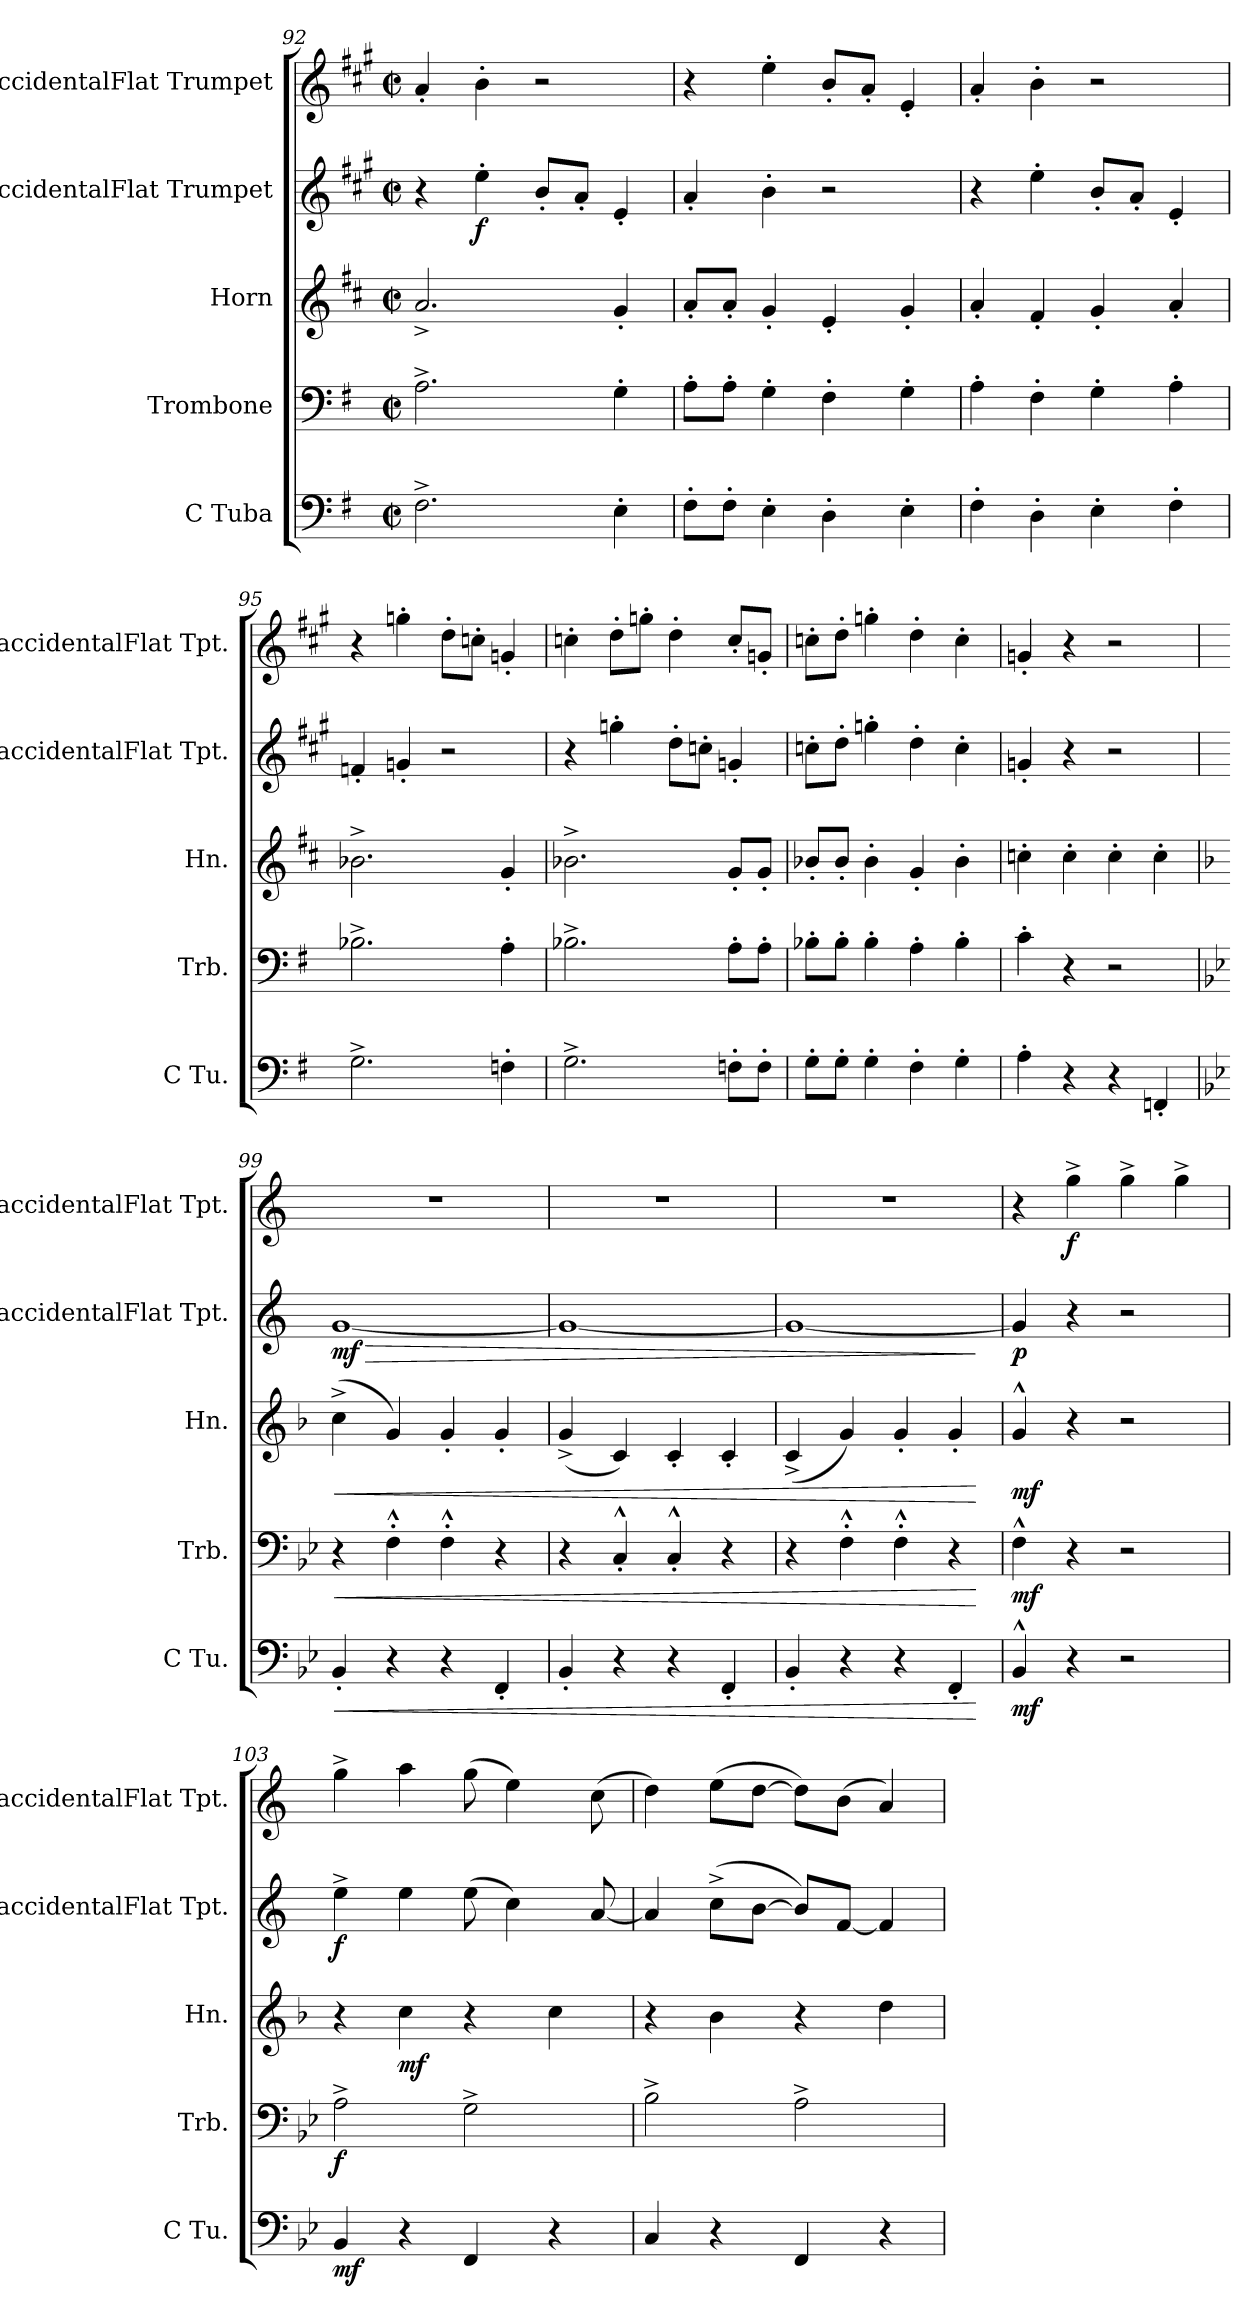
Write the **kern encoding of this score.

**kern	**dynam	**kern	**dynam	**kern	**dynam	**kern	**dynam	**kern	**dynam
*part5	*part5	*part4	*part4	*part3	*part3	*part2	*part2	*part1	*part1
*staff5	*staff5	*staff4	*staff4	*staff3	*staff3	*staff2	*staff2	*staff1	*staff1
*I"C Tuba	*	*I"Trombone	*	*I"Horn	*	*I"BaccidentalFlat Trumpet	*	*I"BaccidentalFlat Trumpet	*
*I'C Tu.	*	*I'Trb.	*	*I'Hn.	*	*I'BaccidentalFlat Tpt.	*	*I'BaccidentalFlat Tpt.	*
*clefF4	*	*clefF4	*	*clefG2	*	*clefG2	*	*clefG2	*
*	*	*	*	*ITrd4c7	*	*ITrd1c2	*	*ITrd1c2	*
*k[f#]	*	*k[f#]	*	*k[f#]	*	*k[f#]	*	*k[f#]	*
*M4/4	*	*M4/4	*	*M4/4	*	*M4/4	*	*M4/4	*
*met(c|)	*	*met(c|)	*	*met(c|)	*	*met(c|)	*	*met(c|)	*
=92	=92	=92	=92	=92	=92	=92	=92	=92	=92
2.F#^\	.	2.A^\	.	2.d^/	.	4r	.	4g'/	.
!	!	!	!	!	!	!	!LO:DY:b	!	!
.	.	.	.	.	.	4dd'\	f	4a'\	.
.	.	.	.	.	.	8a'/L	.	2r	.
.	.	.	.	.	.	8g'/J	.	.	.
4E'\	.	4G'\	.	4c'/	.	4d'/	.	.	.
=93	=93	=93	=93	=93	=93	=93	=93	=93	=93
8F#'\L	.	8A'\L	.	8d'/L	.	4g'/	.	4r	.
8F#'\J	.	8A'\J	.	8d'/J	.	.	.	.	.
4E'\	.	4G'\	.	4c'/	.	4a'\	.	4dd'\	.
4D'\	.	4F#'\	.	4A'/	.	2r	.	8a'/L	.
.	.	.	.	.	.	.	.	8g'/J	.
4E'\	.	4G'\	.	4c'/	.	.	.	4d'/	.
=94	=94	=94	=94	=94	=94	=94	=94	=94	=94
4F#'\	.	4A'\	.	4d'/	.	4r	.	4g'/	.
4D'\	.	4F#'\	.	4B'/	.	4dd'\	.	4a'\	.
4E'\	.	4G'\	.	4c'/	.	8a'/L	.	2r	.
.	.	.	.	.	.	8g'/J	.	.	.
4F#'\	.	4A'\	.	4d'/	.	4d'/	.	.	.
=95	=95	=95	=95	=95	=95	=95	=95	=95	=95
2.G^\	.	2.B-X^\	.	2.e-X^\	.	4e-X'/	.	4r	.
.	.	.	.	.	.	4fn'/	.	4ffn'\	.
.	.	.	.	.	.	2r	.	8cc'\L	.
.	.	.	.	.	.	.	.	8b-X'\J	.
4Fn'\	.	4A'\	.	4c'/	.	.	.	4fn'/	.
!!LO:LB:g=z
=96	=96	=96	=96	=96	=96	=96	=96	=96	=96
2.G^\	.	2.B-X^\	.	2.e-X^\	.	4r	.	4b-X'\	.
.	.	.	.	.	.	4ffn'\	.	8cc'\L	.
.	.	.	.	.	.	.	.	8ffn'\J	.
.	.	.	.	.	.	8cc'\L	.	4cc'\	.
.	.	.	.	.	.	8b-X'\J	.	.	.
8Fn'\L	.	8A'\L	.	8c'/L	.	4fn'/	.	8b-'/L	.
8F'\J	.	8A'\J	.	8c'/J	.	.	.	8fn'/J	.
=97	=97	=97	=97	=97	=97	=97	=97	=97	=97
8G'\L	.	8B-X'\L	.	8e-X'/L	.	8b-X'\L	.	8b-X'\L	.
8G'\J	.	8B-'\J	.	8e-'/J	.	8cc'\J	.	8cc'\J	.
4G'\	.	4B-'\	.	4e-'\	.	4ffn'\	.	4ffn'\	.
4F#'\	.	4A'\	.	4c'/	.	4cc'\	.	4cc'\	.
4G'\	.	4B-'\	.	4e-'\	.	4b-'\	.	4b-'\	.
=98	=98	=98	=98	=98	=98	=98	=98	=98	=98
4A'\	.	4c'\	.	4fn'\	.	4fn'/	.	4fn'/	.
4r	.	4r	.	4f'\	.	4r	.	4r	.
4r	.	2r	.	4f'\	.	2r	.	2r	.
4FFn'/	.	.	.	4f'\	.	.	.	.	.
=99	=99	=99	=99	=99	=99	=99	=99	=99	=99
*k[b-e-]	*	*k[b-e-]	*	*k[b-e-]	*	*k[b-e-]	*	*k[b-e-]	*
!	!LO:HP:b	!	!LO:HP:b	!	!LO:HP:b	!	!LO:HP:b	!	!
!	!	!	!	!	!	!	!LO:DY:n=1:b	!	!
4BB-'/	<	4r	<	(4f^\	<	[1f	> mf	1r	.
4r	.	4F^^'\	.	4c/)	.	.	.	.	.
4r	.	4F^^'\	.	4c'/	.	.	.	.	.
4FF'/	.	4r	.	4c'/	.	.	.	.	.
=100	=100	=100	=100	=100	=100	=100	=100	=100	=100
4BB-'/	.	4r	.	(4c^/	.	1f_	.	1r	.
4r	.	4C^^'/	.	4F/)	.	.	.	.	.
4r	.	4C^^'/	.	4F'/	.	.	.	.	.
4FF'/	.	4r	.	4F'/	.	.	.	.	.
=101	=101	=101	=101	=101	=101	=101	=101	=101	=101
4BB-'/	.	4r	.	(4F^/	.	1f_	.	1r	.
4r	.	4F^^'\	.	4c/)	.	.	.	.	.
4r	.	4F^^'\	.	4c'/	.	.	.	.	.
4FF'/	.	4r	.	4c'/	.	.	.	.	.
.	[	.	[	.	[	.	]	.	.
!!LO:PB:g=z
=102	=102	=102	=102	=102	=102	=102	=102	=102	=102
!	!LO:DY:b	!	!LO:DY:b	!	!LO:DY:b	!	!LO:DY:b	!	!
4BB-^^/	mf	4F^^\	mf	4c^^/	mf	4f/]	p	4r	.
!	!	!	!	!	!	!	!	!	!LO:DY:b
4r	.	4r	.	4r	.	4r	.	4ff^\	f
2r	.	2r	.	2r	.	2r	.	4ff^\	.
.	.	.	.	.	.	.	.	4ff^\	.
=103	=103	=103	=103	=103	=103	=103	=103	=103	=103
!	!LO:DY:b	!	!LO:DY:b	!	!	!	!LO:DY:b	!	!
4BB-/	mf	2A^\	f	4r	.	4dd^\	f	4ff^\	.
!	!	!	!	!	!LO:DY:b	!	!	!	!
4r	.	.	.	4f\	mf	4dd\	.	4gg\	.
4FF/	.	2G^\	.	4r	.	(8dd\	.	(8ff\	.
.	.	.	.	.	.	4b-\)	.	4dd\)	.
4r	.	.	.	4f\	.	.	.	.	.
.	.	.	.	.	.	[8g/	.	(8b-\	.
=104	=104	=104	=104	=104	=104	=104	=104	=104	=104
4C/	.	2B-^\	.	4r	.	4g/]	.	4cc\)	.
4r	.	.	.	4e-\	.	(8b-^\L	.	(8dd\L	.
.	.	.	.	.	.	[8a\J	.	[8cc\J	.
4FF/	.	2A^\	.	4r	.	8a/L])	.	8cc\L])	.
.	.	.	.	.	.	[8e-/J	.	(8a\J	.
4r	.	.	.	4g\	.	4e-/]	.	4g/)	.
=	=	=	=	=	=	=	=	=	=
*-	*-	*-	*-	*-	*-	*-	*-	*-	*-
